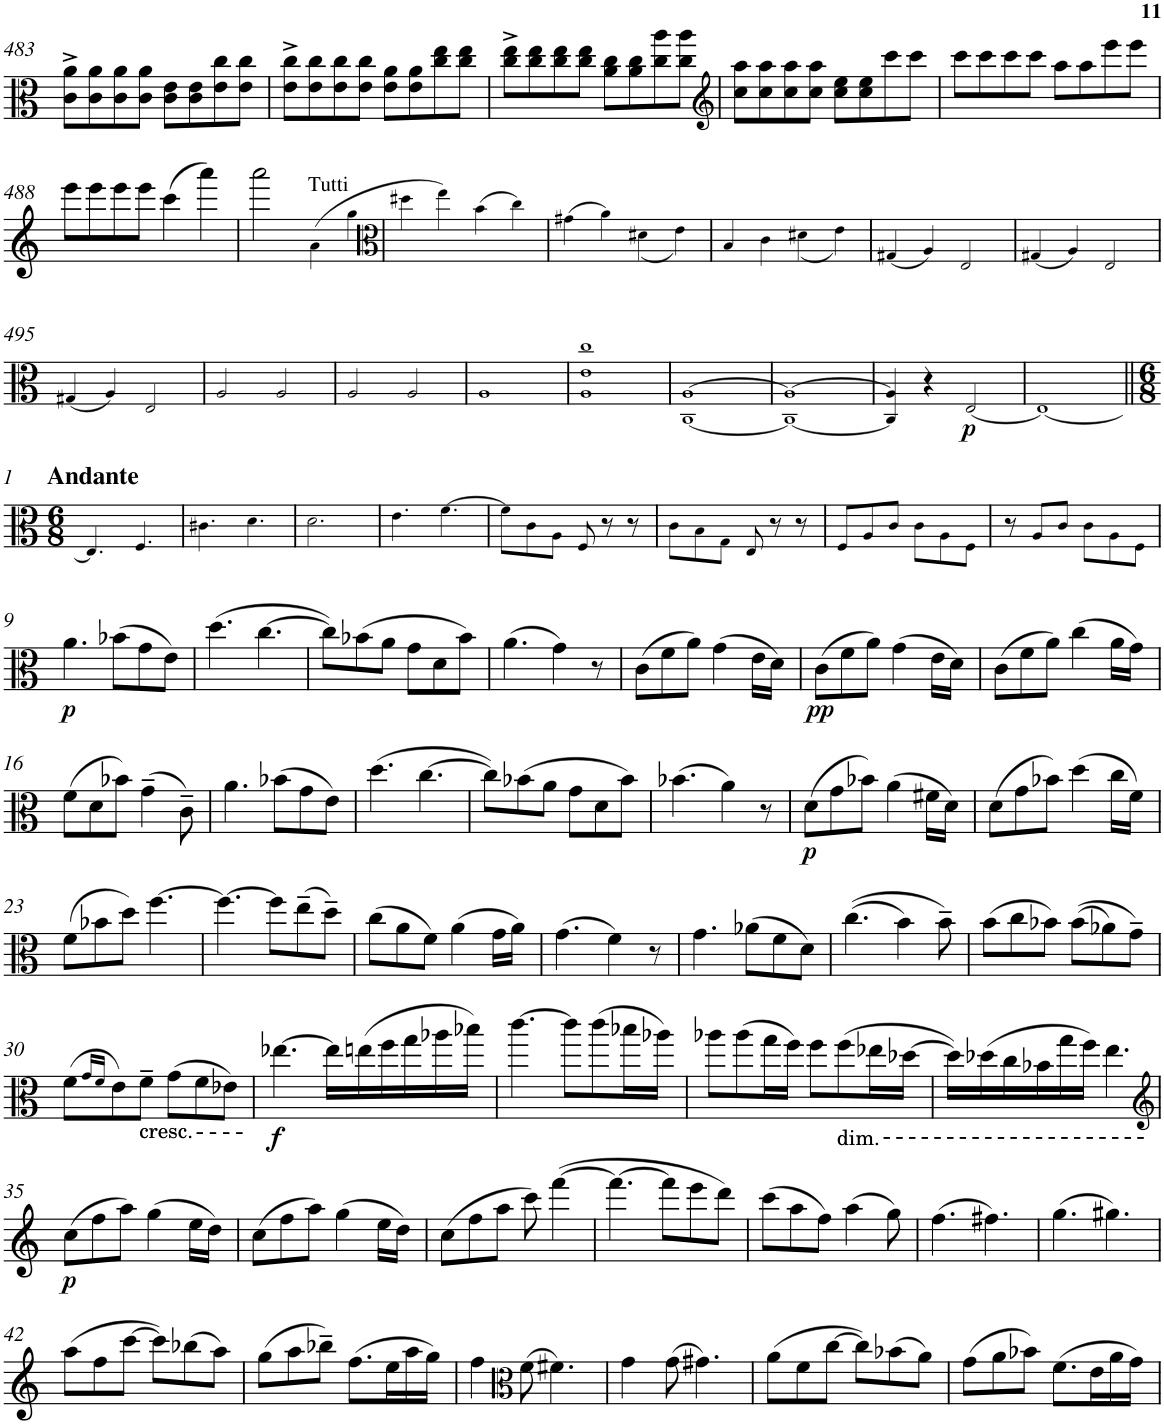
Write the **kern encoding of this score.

**kern	**dynam
*part1	*part1
*staff1	*staff1
*I"Viola	*
*I'Vla.	*
!!LO:PB:g=z
*clefC3	*
*k[]	*
*M2/2	*
*met(c|)	*
=483	=483
8c\^ 8a\^L	.
8c\ 8a\	.
8c\ 8a\	.
8c\ 8a\J	.
8c\ 8e\L	.
8c\ 8e\	.
8e\ 8cc\	.
8e\ 8cc\J	.
=484	=484
8e\^ 8cc\^L	.
8e\ 8cc\	.
8e\ 8cc\	.
8e\ 8cc\J	.
8e\ 8a\L	.
8e\ 8a\	.
8cc\ 8ee\	.
8cc\ 8ee\J	.
=485	=485
8cc\^ 8ee\^L	.
8cc\ 8ee\	.
8cc\ 8ee\	.
8cc\ 8ee\J	.
8a\ 8cc\L	.
8a\ 8cc\	.
8cc\ 8aa\	.
8cc\ 8aa\J	.
=486	=486
*clefG2	*
8cc\ 8aa\L	.
8cc\ 8aa\	.
8cc\ 8aa\	.
8cc\ 8aa\J	.
8cc\ 8ee\L	.
8cc\ 8ee\	.
8ccc\	.
8ccc\J	.
=487	=487
8ccc\L	.
8ccc\	.
8ccc\	.
8ccc\J	.
8aa\L	.
8aa\	.
8eee\	.
8eee\J	.
!!LO:LB:g=z
=488	=488
8eee\L	.
8eee\	.
8eee\	.
8eee\J	.
(>4ccc\	.
4aaa\)	.
=489	=489
2aaa\	.
!LO:TX:a:t=Tutti	!
(>4a!\	.
4gg!\	.
=490	=490
*clefC3	*
4dd#X!\	.
4ee!\)	.
(>4b!\	.
4cc!\)	.
=491	=491
(>4g#X!\	.
4a!\)	.
(<4d#X!\	.
4e!\)	.
=492	=492
4B!/	.
4c!\	.
(<4d#X!\	.
4e!\)	.
=493	=493
(<4G#X!/	.
4A!/)	.
2E!/	.
=494	=494
(<4G#X!/	.
4A!/)	.
2E!/	.
!!LO:LB:g=z
=495	=495
(<4G#X!/	.
4A!/)	.
2E!/	.
=496	=496
2A!/	.
2A!/	.
=497	=497
2A!/	.
2A!/	.
=498	=498
1A!	.
=499	=499
1A! 1e! 1cc!	.
=500	=500
[1C! [1A!	.
=501	=501
1C!_ 1A!_	.
=502	=502
4C!/] 4A!/]	.
4r	.
!	!LO:DY:b
[2E!/	p
=503	=503
1E!_	.
!!LO:LB:g=z
=1||	=1||
*k[]	*
*M6/8	*
!LO:TX:a:B:t=Andante	!
4.E!/]	.
4.F!/	.
=2	=2
4.c#X!\	.
4.d!\	.
=3	=3
2.d!\	.
=4	=4
4.e!\	.
[4.f!\	.
=5	=5
8f!\L]	.
8c!\	.
8A!\J	.
8F!/	.
8r	.
8r	.
=6	=6
8c!\L	.
8B!\	.
8G!\J	.
8E!/	.
8r	.
8r	.
=7	=7
8F!/L	.
8A!/	.
8c!/J	.
8c!\L	.
8A!\	.
8F!\J	.
=8	=8
8r	.
8A!/L	.
8c!/J	.
8c!\L	.
8A!\	.
8F!\J	.
!!LO:LB:g=z
=9	=9
!	!LO:DY:b
4.a\	p
(>8b-X\L	.
8g\	.
8e\J)	.
=10	=10
(>4.dd\	.
[4.cc\	.
=11	=11
8cc\L])	.
(>8b-X\	.
8a\J	.
8g\L	.
8d\	.
8b-\J)	.
=12	=12
(>4.a\	.
4g\)	.
8r	.
=13	=13
(>8c\L	.
8f\	.
8a\J)	.
(>4g\	.
16e\LL	.
16d\JJ)	.
=14	=14
!	!LO:DY:b
(>8c\L	pp
8f\	.
8a\J)	.
(>4g\	.
16e\LL	.
16d\JJ)	.
=15	=15
(>8c\L	.
8f\	.
8a\J)	.
(>4cc\	.
16a\LL	.
16g\JJ)	.
!!LO:LB:g=z
=16	=16
(>8f\L	.
8d\	.
8b-X\J)	.
(>4g~\	.
8c~\)	.
=17	=17
4.a\	.
(>8b-X\L	.
8g\	.
8e\J)	.
=18	=18
(>4.dd\	.
[4.cc\	.
=19	=19
8cc\L])	.
(>8b-X\	.
8a\J	.
8g\L	.
8d\	.
8b-\J)	.
=20	=20
(>4.b-X\	.
4a\)	.
8r	.
=21	=21
!	!LO:DY:b
(>8d\L	p
8g\	.
8b-X\J)	.
(>4a\	.
16f#X\LL	.
16d\JJ)	.
=22	=22
(>8d\L	.
8g\	.
8b-X\J)	.
(>4dd\	.
16cc\LL	.
16f\JJ)	.
!!LO:LB:g=z
=23	=23
(>8f\L	.
8b-X\	.
8dd\J)	.
[4.ff\	.
=24	=24
4.ff\_	.
8ff\L]	.
(>8ee~\	.
8dd~\J)	.
=25	=25
(>8cc\L	.
8a\	.
8f\J)	.
(>4a\	.
16g\LL	.
16a\JJ)	.
=26	=26
(>4.g\	.
4f\)	.
8r	.
=27	=27
4.g\	.
(>8a-X\L	.
8f\	.
8d\J)	.
=28	=28
(>(>4.cc\	.
4b\)	.
8b~\)	.
=29	=29
(>8b\L	.
8cc\	.
8b-X\J)	.
(>(>8b-\L	.
8a-X\)	.
8g~\J)	.
!!LO:LB:g=z
=30	=30
(>8f\L	.
16qg/LL	.
16qf/JJ	.
8e\)	.
!LO:TX:b:t=cresc.	!
!LO:TX:b:t=cresc.	!
8f~\J	.
(>8g\L	.
8f\	.
8e-X\J)	.
=31	=31
!	!LO:DY:b
[4.ee-X\	f
16ee-\LL]	.
(>16een\	.
16ff\	.
16gg\	.
16aa-X\	.
16bb-X\JJ)	.
=32	=32
[4.ccc\	.
8ccc\L]	.
(>8ccc\	.
16bb-X\L	.
16aa-X\JJ)	.
=33	=33
8aa-X\L	.
(>8aa-\	.
16gg\L	.
16ff\JJ)	.
8ff\L	.
!LO:TX:b:t=dim.	!
!LO:TX:b:t=dim.	!
(>8ff\	.
16ee-X\L	.
[16dd-X\JJ	.
=34	=34
16dd-\LL])	.
(>16dd-X\	.
16cc\	.
16b-X\	.
16gg\	.
16ff\JJ)	.
4.ee\	.
!!LO:LB:g=z
=35	=35
*clefG2	*
!	!LO:DY:b
(>8cc\L	p
8ff\	.
8aa\J)	.
(>4gg\	.
16ee\LL	.
16dd\JJ)	.
=36	=36
(>8cc\L	.
8ff\	.
8aa\J)	.
(>4gg\	.
16ee\LL	.
16dd\JJ)	.
=37	=37
(>8cc\L	.
8ff\	.
8aa\J	.
8ccc\)	.
(>[4fff\	.
=38	=38
4.fff\_	.
8fff\L]	.
8eee\	.
8ddd\J)	.
=39	=39
(>8ccc\L	.
8aa\	.
8ff\J)	.
(>4aa\	.
8gg\)	.
=40	=40
(>4.ff\	.
4.ff#X\)	.
=41	=41
(>4.gg\	.
4.gg#X\)	.
!!LO:LB:g=z
=42	=42
(>8aa\L	.
8ff\	.
[8ccc\J	.
8ccc\L])	.
(>8bb-X\	.
8aa\J)	.
=43	=43
(>8gg\L	.
8aa\	.
8bb-X~\J)	.
(>8.ff\L	.
16ee\L	.
16aa\	.
16gg\JJ)	.
=44	=44
4ff\	.
*clefC3	*
(>8f\	.
4.f#X\)	.
=45	=45
4g\	.
(>8g\	.
4.g#X\)	.
=46	=46
(>8a\L	.
8f\	.
[8cc\J	.
8cc\L])	.
(>8b-X\	.
8a\J)	.
=47	=47
(>8g\L	.
8a\	.
8b-X\J)	.
(>8.f\L	.
16e\L	.
16a\	.
16g\JJ)	.
=	=
*-	*-
